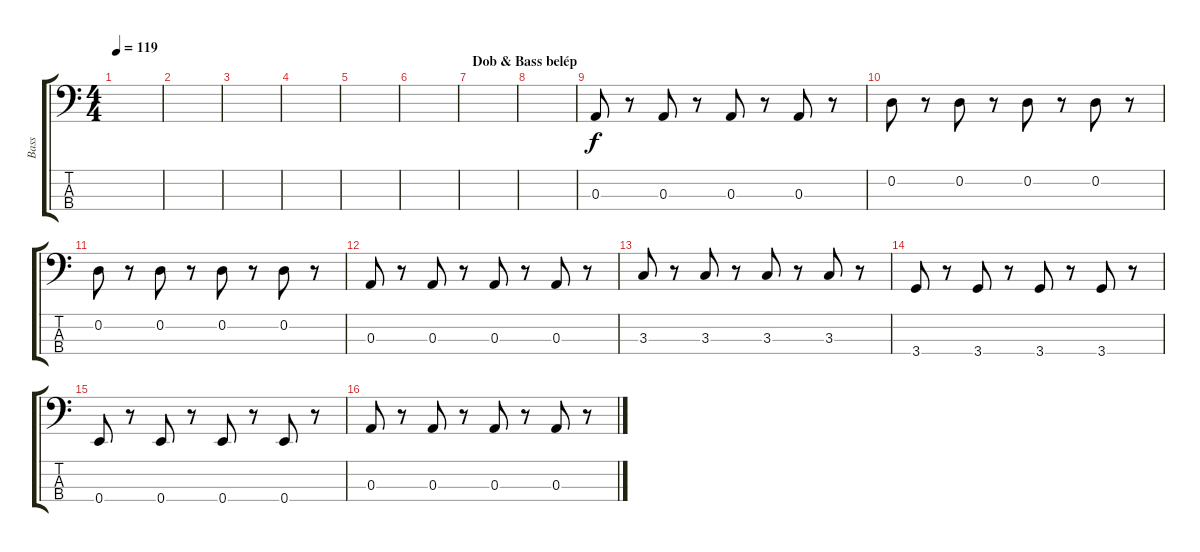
\track ("Bass" "Bass") {instrument electricbassfinger}
\staff {score tabs}
\tuning (G2 D2 A1 E1) {hide}
\ts (4 4)
\tempo 119
\clef f4
\ks c
|
|
|
|
|
|
\section ("" "Dob & Bass belép")
|
|
0.3.8 r.8 0.3.8 r.8 0.3.8 r.8 0.3.8 r.8 |
0.2.8 r.8 0.2.8 r.8 0.2.8 r.8 0.2.8 r.8 |
0.2.8 r.8 0.2.8 r.8 0.2.8 r.8 0.2.8 r.8 |
0.3.8 r.8 0.3.8 r.8 0.3.8 r.8 0.3.8 r.8 |
3.3.8 r.8 3.3.8 r.8 3.3.8 r.8 3.3.8 r.8 |
3.4.8 r.8 3.4.8 r.8 3.4.8 r.8 3.4.8 r.8 |
0.4.8 r.8 0.4.8 r.8 0.4.8 r.8 0.4.8 r.8 |
0.3.8 r.8 0.3.8 r.8 0.3.8 r.8 0.3.8 r.8
